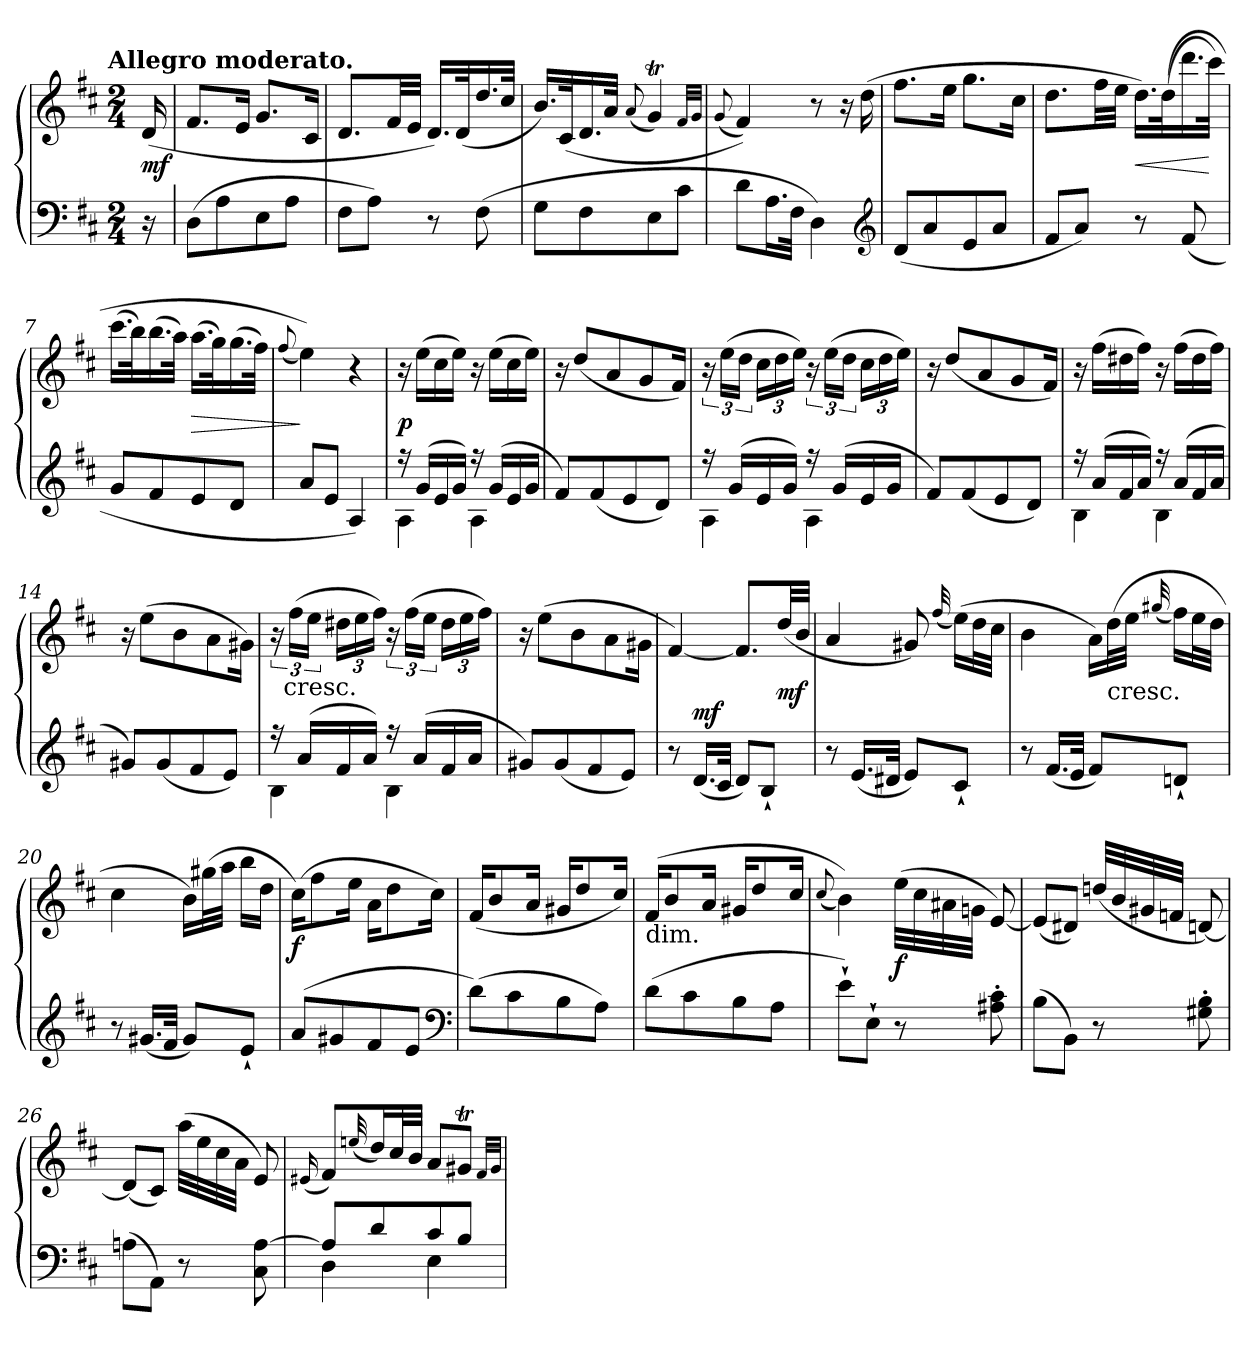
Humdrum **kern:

**kern	**kern	**dynam
*part1	*part1	*part1
*staff2	*staff1	*staff1/2
*clefF4	*clefG2	*
*k[f#c#]	*k[f#c#]	*
*D:	*D:	*
!!LO:TX:omd:t=Allegro moderato.
*M2/4	*M2/4	*
*MM110	*MM110	*
=	=	=
16r	(16d	mf
=1	=1	=1
(8DL	8.f#L	.
8A	.	.
.	16eJk	.
8E	8.gL	.
8AJ	.	.
.	16c#Jk	.
=2	=2	=2
8F#L	8.dL	.
8AJ)	.	.
.	32f#LL	.
.	32eJJJ	.
8r	16.dLL)	.
.	(32dK	.
(8F#	16.dd	.
.	32cc#JJk	.
=3	=3	=3
8GL	16.bLL)	.
.	(32c#K	.
8F#	16.d	.
.	32aJJk	.
.	(8qqa	.
8E	4gT)	.
8c#J	.	.
.	32qf#LLL	.
.	32qgJJJ	.
=4	=4	=4
.	(8qqg	.
8dL	4f#))	.
16.AL	.	.
32F#JJk	.	.
4D)	8r	.
.	16r	.
.	(16dd	.
*clefG2	*	*
=5	=5	=5
(8dL	8.ff#L	.
8a	.	.
.	16eeJk	.
8e	8.ggL	.
8aJ	.	.
.	16cc#Jk	.
!!LO:LB:g=z
=6	=6	=6
8f#L	8.ddL	.
8aJ)	.	.
.	32ff#LL	.
.	32eeJJJ	.
8r	16.ddLL)	<
.	((32ddK	.
(8f#	16.ddd	.
.	32ccc#JJk)	[
=7	=7	=7
8gL	(16.ccc#LL	.
.	32bbK)	.
8f#	(16.bb	.
.	32aaJJk)	.
8e	(16.aaLL	>
.	32ggK)	.
8dJ	(16.gg	.
.	32ff#JJk)	.
=8	=8	=8
.	(8qqff#	.
8aL	4ee))	]
8eJ	.	.
4A)	4r	.
=9	=9	=9
*^	*	*
16r	4A	16r	p
(16gLL	.	(16eeLL	.
16e	.	16cc#	.
16gJJ)	.	16eeJJ)	.
16r	4A	16r	.
(16gLL	.	(16eeLL	.
16e	.	16cc#	.
16gJJ	.	16eeJJ)	.
*v	*v	*	*
=10	=10	=10
8f#L)	16r	.
.	(8ddL	.
(8f#	.	.
.	8a	.
8e	.	.
.	8g	.
8dJ)	.	.
.	16f#Jk)	.
=11	=11	=11
*^	*	*
16r	4A	24r	.
.	.	(24eeLL	.
(16gLL	.	.	.
.	.	24ddJJ	.
16e	.	24cc#LL	.
.	.	24dd	.
16gJJ)	.	.	.
.	.	24eeJJ)	.
16r	4A	24r	.
.	.	(24eeLL	.
(16gLL	.	.	.
.	.	24ddJJ	.
16e	.	24cc#LL	.
.	.	24dd	.
16gJJ	.	.	.
.	.	24eeJJ)	.
*v	*v	*	*
!!LO:LB:g=z
=12	=12	=12
8f#L)	16r	.
.	(8ddL	.
(8f#	.	.
.	8a	.
8e	.	.
.	8g	.
8dJ)	.	.
.	16f#Jk)	.
=13	=13	=13
*^	*	*
16r	4B	16r	.
(16aLL	.	(16ff#LL	.
16f#	.	16dd#X	.
16aJJ)	.	16ff#JJ)	.
16r	4B	16r	.
(16aLL	.	(16ff#LL	.
16f#	.	16dd#	.
16aJJ	.	16ff#JJ)	.
*v	*v	*	*
=14	=14	=14
8g#XL)	16r	.
.	(8eeL	.
(8g#	.	.
.	8b	.
8f#	.	.
.	8a	.
8eJ)	.	.
.	16g#XJk)	.
=15	=15	=15
*^	*	*
16rff	4B	24r	.
!	!	!LO:TX:c:t=cresc.	!
.	.	(24ff#LL	.
(16aLL	.	.	.
.	.	24eeJJ	.
16f#	.	24dd#XLL	.
.	.	24ee	.
16aJJ)	.	.	.
.	.	24ff#JJ)	.
16rff	4B	24r	.
.	.	(24ff#LL	.
(16aLL	.	.	.
.	.	24eeJJ	.
16f#	.	24dd#LL	.
.	.	24ee	.
16aJJ	.	.	.
.	.	24ff#JJ)	.
*v	*v	*	*
=16	=16	=16
8g#XL)	16r	.
.	(8eeL	.
(8g#	.	.
.	8b	.
8f#	.	.
.	8a	.
8eJ)	.	.
.	16g#XJk	.
!!LO:LB:g=z
=17	=17	=17
8r	[4f#)	.
!	!	!LO:DY:a=2
(16.dLL	.	mf
32c#JJk	.	.
8dL)	8.f#L]	.
8B`J	.	.
.	(32ddLL	mf
.	32bJJJ	.
=18	=18	=18
8r	4a	.
(16.eLL	.	.
32d#XJJk	.	.
8eL)	8g#X)	.
.	(32qqff#	.
8c#`J	(16eeLL)	.
.	32ddL	.
.	32cc#JJJ	.
=19	=19	=19
8r	4b	.
(16.f#LL	.	.
32eJJk	.	.
8f#L)	16aLL)	.
!	!LO:TX:c:t=cresc.	!
.	(32ddL	.
.	32eeJJJ	.
.	(32qqgg#X	.
8dn`J	16ff#LL)	.
.	32eeL	.
.	32ddJJJ	.
=20	=20	=20
8r	4cc#	.
(16.g#XLL	.	.
32f#JJk	.	.
8g#L)	16bLL)	.
.	(32gg#XL	.
.	32aaJJJ	.
8e`J	16bbLL	.
.	16ddJJ	.
=21	=21	=21
(<8aL	(16cc#KL)	f
.	8ff#	.
8g#X	.	.
.	16eeJk	.
8f#	16aKL	.
.	8dd	.
8eJ	.	.
.	16cc#Jk)	.
*clefF4	*	*
!!LO:LB:g=z
=22	=22	=22
(8dL)	(16f#KL	.
.	8b	.
8c#	.	.
.	16aJk	.
8B	16g#X/KL	.
.	8dd/	.
8AJ)	.	.
.	16cc#/Jk)	.
=23	=23	=23
!	!LO:TX:c:t=dim.	!
(8dL	(<16f#KL	.
.	8b	.
8c#	.	.
.	16aJk	.
8B	16g#X/KL	.
.	8dd/	.
8AJ	.	.
.	16cc#/Jk	.
=24	=24	=24
.	(8qqcc#	.
8e`L)	4b))	.
8E`J	.	.
8r	(32eeLLL	f
.	32cc#	.
.	32a#X	.
.	32gnJJJ	.
8A#X' 8c#'	[8e)	.
=25	=25	=25
(8BL	(8eL]	.
8BBJ)	8d#XJ)	.
8r	(32ddnLLL	.
.	32b	.
.	32g#X	.
.	32fnJJJ	.
8G#X' 8B'	[8dn)	.
=26	=26	=26
(8AnL	(8dL]	.
8AAJ)	8c#J)	.
8r	(32aaLLL	.
.	32ee	.
.	32cc#	.
.	32aJJJ	.
8C# [8A	8e)	.
!!LO:LB:g=z
=27	=27	=27
.	(16qqe#X	.
*^	*	*
8AL]	4D	8f#/L)	.
.	.	(32qqeen	.
8d	.	16dd/L)	.
.	.	32cc#/L	.
.	.	32b/JJJ	.
8c#	4E	8aL	.
8BJ	.	8g#XtJ	.
*v	*v	*	*
.	32qf#LLL	.
.	32qg#JJJ	.
=	=	=
*-	*-	*-
